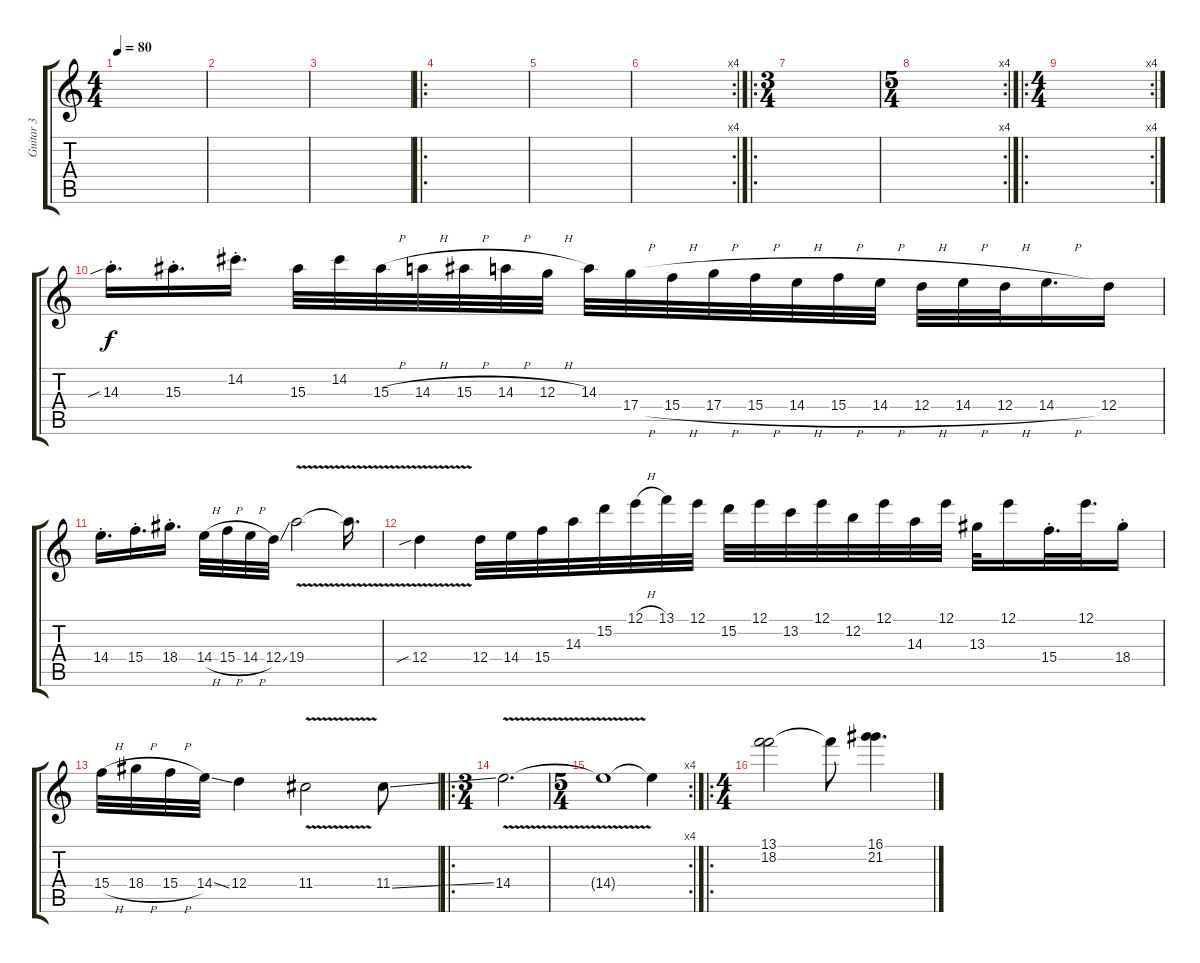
\track ("Guitar 3" "Guitar 3") {instrument distortionguitar}
\staff {score tabs}
\tuning (E4 B3 G3 D3 A2 D2) {hide}
\ts (4 4)
\tempo 80
\clef g2
\ks c
|
|
|
\ro
|
|
\rc 4
|
\ro
\ts (3 4)
|
\rc 4
\ts (5 4)
|
\ro
\rc 4
\ts (4 4)
|
14.3{sib st}.16{d} 15.3{st}.16{d} 14.2{st}.16{d} 15.3.32 14.2.32 15.3{h}.32 14.3{h}.32 15.3{h}.32 14.3{h}.32 12.3{h}.32 14.3.32 17.4{h}.32 15.4{h}.32 17.4{h}.32 15.4{h}.32 14.4{h}.32 15.4{h}.32 14.4{h}.32 12.4{h}.32 14.4{h}.32 12.4{h}.32 14.4{h}.16{d} 12.4.16 |
14.4{st}.16{d} 15.4{st}.16{d} 18.4{st}.16{d} 14.4{h}.32 15.4{h}.32 14.4{h}.32 12.4{ss}.32 19.4{v}.2 19.4{t}.16{d} |
12.4{v sib}.4 12.4.32 14.4.32 15.4.32 14.3.32 15.2.32 12.1{h}.32 13.1.32 12.1.32 15.2.32 12.1.32 13.2.32 12.1.32 12.2.32 12.1.32 14.3.32 12.1.32 13.3.32 12.1.16 15.4{st}.32{d} 12.1.32{d} 18.4{st}.16 |
15.4{h}.32 18.4{h}.32 15.4{h}.32 14.4{ss}.32 12.4.4 11.4{v}.2 11.4{ss}.8 |
\ro
\ts (3 4)
14.4{v}.2{d volume 0} |
\rc 4
\ts (5 4)
14.4{t}.1 14.4{t}.4 |
\ro
\ts (4 4)
(13.1 18.2).2{volume 10 instrument distortionguitar} 18.2{t}.8 (16.1 21.2).4{d}
